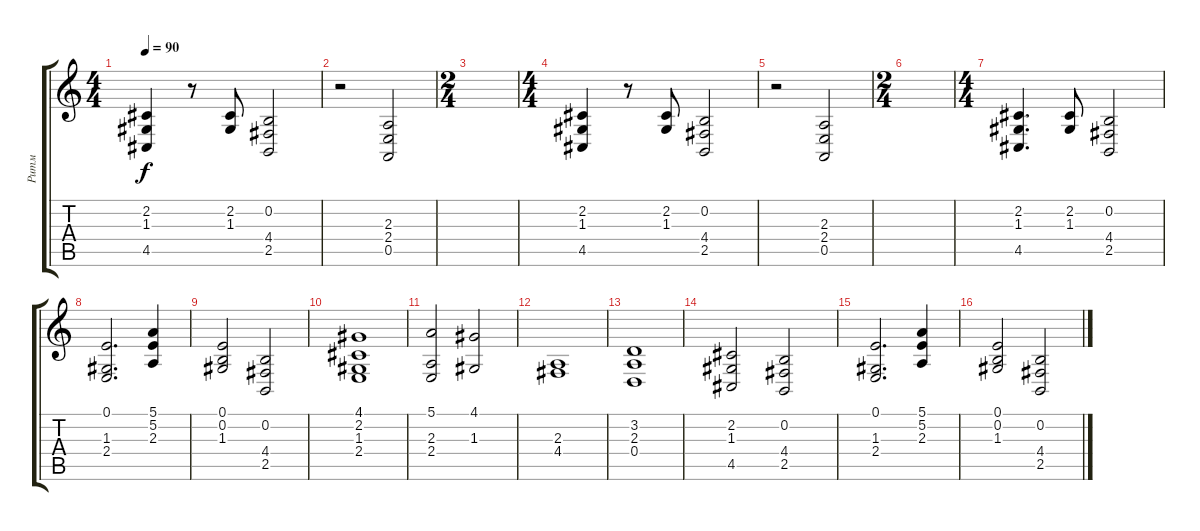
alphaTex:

\track ("Ритм" "Ритм") {instrument pad1newage}
\staff {score tabs}
\tuning (E4 B3 G3 D3 A2 E2) {hide}
\ts (4 4)
\tempo 90
\clef g2
\ks c
(2.2 1.3 4.5).4{dy f} r.8 (2.2 1.3).8 (0.2 4.4 2.5).2 |
r.2 (2.3 2.4 0.5).2 |
\ts (2 4)
|
\ts (4 4)
(2.2 1.3 4.5).4 r.8 (2.2 1.3).8 (0.2 4.4 2.5).2 |
r.2 (2.3 2.4 0.5).2 |
\ts (2 4)
|
\ts (4 4)
(2.2 1.3 4.5).4{d} (2.2 1.3).8 (0.2 4.4 2.5).2 |
(0.1 1.3 2.4).2{d} (5.1 5.2 2.3).4 |
(0.1 0.2 1.3).2 (0.2 4.4 2.5).2 |
(4.1 2.2 1.3 2.4).1 |
(5.1 2.3 2.4).2 (4.1 1.3).2 |
(2.3 4.4).1 |
(3.2 2.3 0.4).1 |
(2.2 1.3 4.5).2 (0.2 4.4 2.5).2 |
(0.1 1.3 2.4).2{d} (5.1 5.2 2.3).4 |
(0.1 0.2 1.3).2 (0.2 4.4 2.5).2
